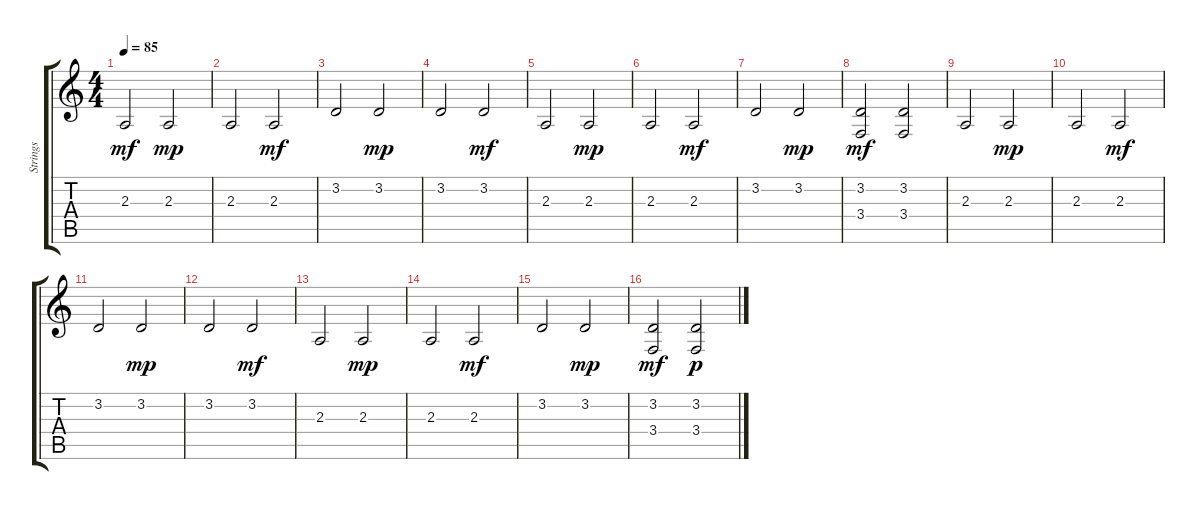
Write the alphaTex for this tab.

\track ("Strings" "Strings") {instrument stringensemble1}
\staff {score tabs}
\tuning (E4 B3 G3 D3 A2 D2) {hide}
\ts (4 4)
\tempo 85
\clef g2
\ks c
2.3.2{dy mf} 2.3.2{dy mp} |
2.3.2 2.3.2{dy mf} |
3.2.2 3.2.2{dy mp} |
3.2.2 3.2.2{dy mf} |
2.3.2 2.3.2{dy mp} |
2.3.2 2.3.2{dy mf} |
3.2.2 3.2.2{dy mp} |
(3.2 3.4).2{dy mf} (3.2 3.4).2 |
2.3.2 2.3.2{dy mp} |
2.3.2 2.3.2{dy mf} |
3.2.2 3.2.2{dy mp} |
3.2.2 3.2.2{dy mf} |
2.3.2 2.3.2{dy mp} |
2.3.2 2.3.2{dy mf} |
3.2.2 3.2.2{dy mp} |
(3.2 3.4).2{dy mf} (3.2 3.4).2{dy p}
